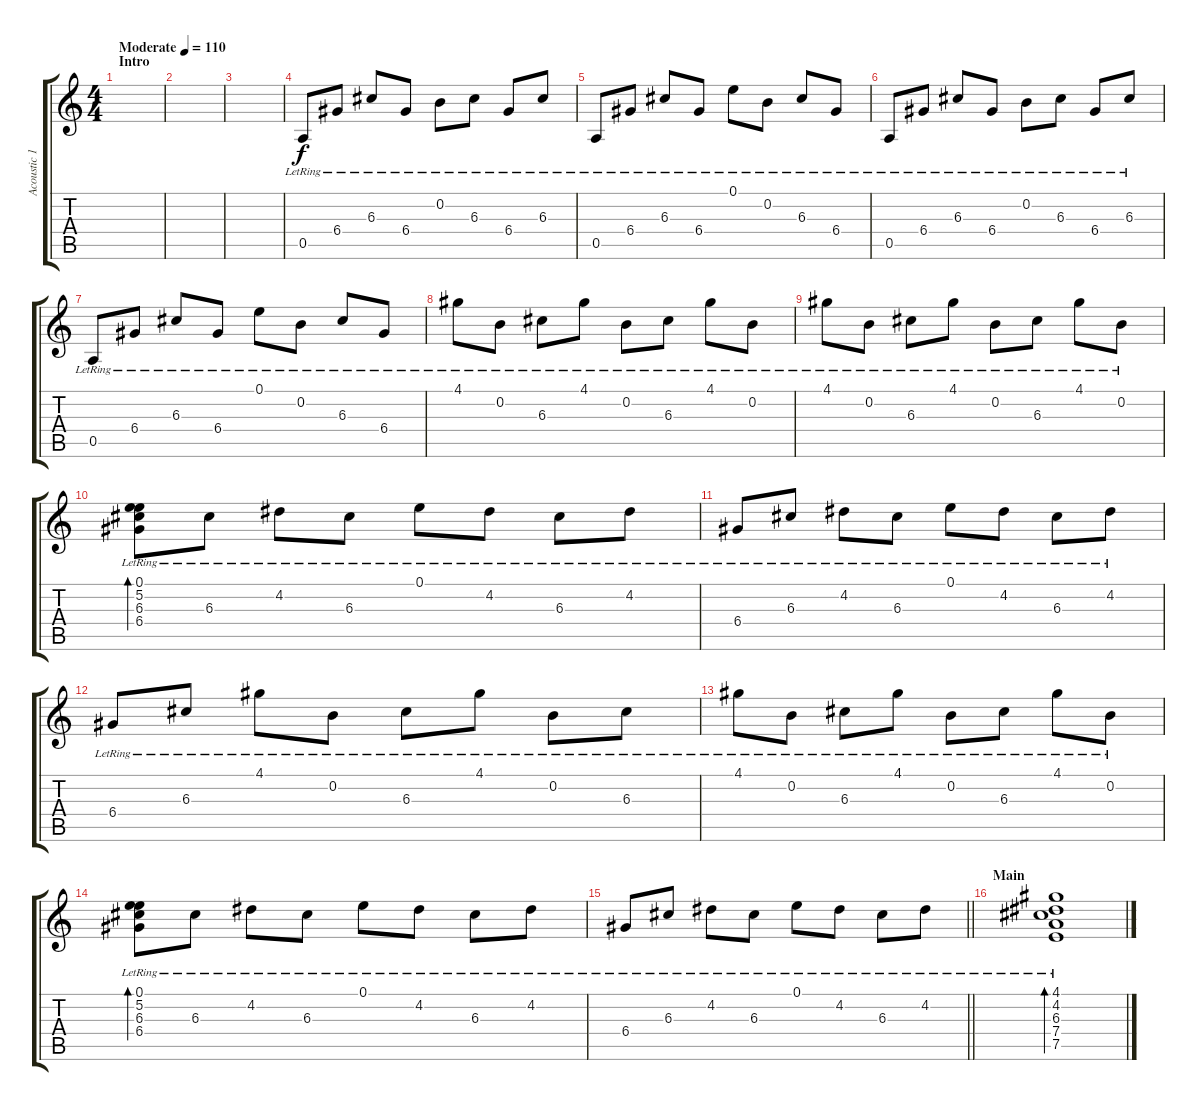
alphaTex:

\track ("Acoustic 1" "Acoustic 1") {instrument acousticguitarsteel}
\staff {score tabs}
\tuning (E4 B3 G3 D3 A2 E2) {hide}
\ts (4 4)
\section ("" "Intro")
\tempo (110 "Moderate")
\clef g2
\ks c
|
|
|
0.5{lr}.8{volume 13} 6.4{lr}.8 6.3{lr}.8 6.4{lr}.8 0.2{lr}.8 6.3{lr}.8 6.4{lr}.8 6.3{lr}.8 |
0.5{lr}.8 6.4{lr}.8 6.3{lr}.8 6.4{lr}.8 0.1{lr}.8 0.2{lr}.8 6.3{lr}.8 6.4{lr}.8 |
0.5{lr}.8 6.4{lr}.8 6.3{lr}.8 6.4{lr}.8 0.2{lr}.8 6.3{lr}.8 6.4{lr}.8 6.3{lr}.8 |
0.5{lr}.8 6.4{lr}.8 6.3{lr}.8 6.4{lr}.8 0.1{lr}.8 0.2{lr}.8 6.3{lr}.8 6.4{lr}.8 |
4.1{lr}.8 0.2{lr}.8 6.3{lr}.8 4.1{lr}.8 0.2{lr}.8 6.3{lr}.8 4.1{lr}.8 0.2{lr}.8 |
4.1{lr}.8 0.2{lr}.8 6.3{lr}.8 4.1{lr}.8 0.2{lr}.8 6.3{lr}.8 4.1{lr}.8 0.2{lr}.8 |
(0.1{lr} 5.2{lr} 6.3{lr} 6.4{lr}).8{bd 240} 6.3{lr}.8 4.2{lr}.8 6.3{lr}.8 0.1{lr}.8 4.2{lr}.8 6.3{lr}.8 4.2{lr}.8 |
6.4{lr}.8 6.3{lr}.8 4.2{lr}.8 6.3{lr}.8 0.1{lr}.8 4.2{lr}.8 6.3{lr}.8 4.2{lr}.8 |
6.4{lr}.8 6.3{lr}.8 4.1{lr}.8 0.2{lr}.8 6.3{lr}.8 4.1{lr}.8 0.2{lr}.8 6.3{lr}.8 |
4.1{lr}.8 0.2{lr}.8 6.3{lr}.8 4.1{lr}.8 0.2{lr}.8 6.3{lr}.8 4.1{lr}.8 0.2{lr}.8 |
(0.1{lr} 5.2{lr} 6.3{lr} 6.4{lr}).8{bd 240} 6.3{lr}.8 4.2{lr}.8 6.3{lr}.8 0.1{lr}.8 4.2{lr}.8 6.3{lr}.8 4.2{lr}.8 |
\barLineRight lightlight
6.4{lr}.8 6.3{lr}.8 4.2{lr}.8 6.3{lr}.8 0.1{lr}.8 4.2{lr}.8 6.3{lr}.8 4.2{lr}.8 |
\section ("" "Main")
(4.1 4.2 6.3 7.4{lr} 7.5).1{bd 240}
